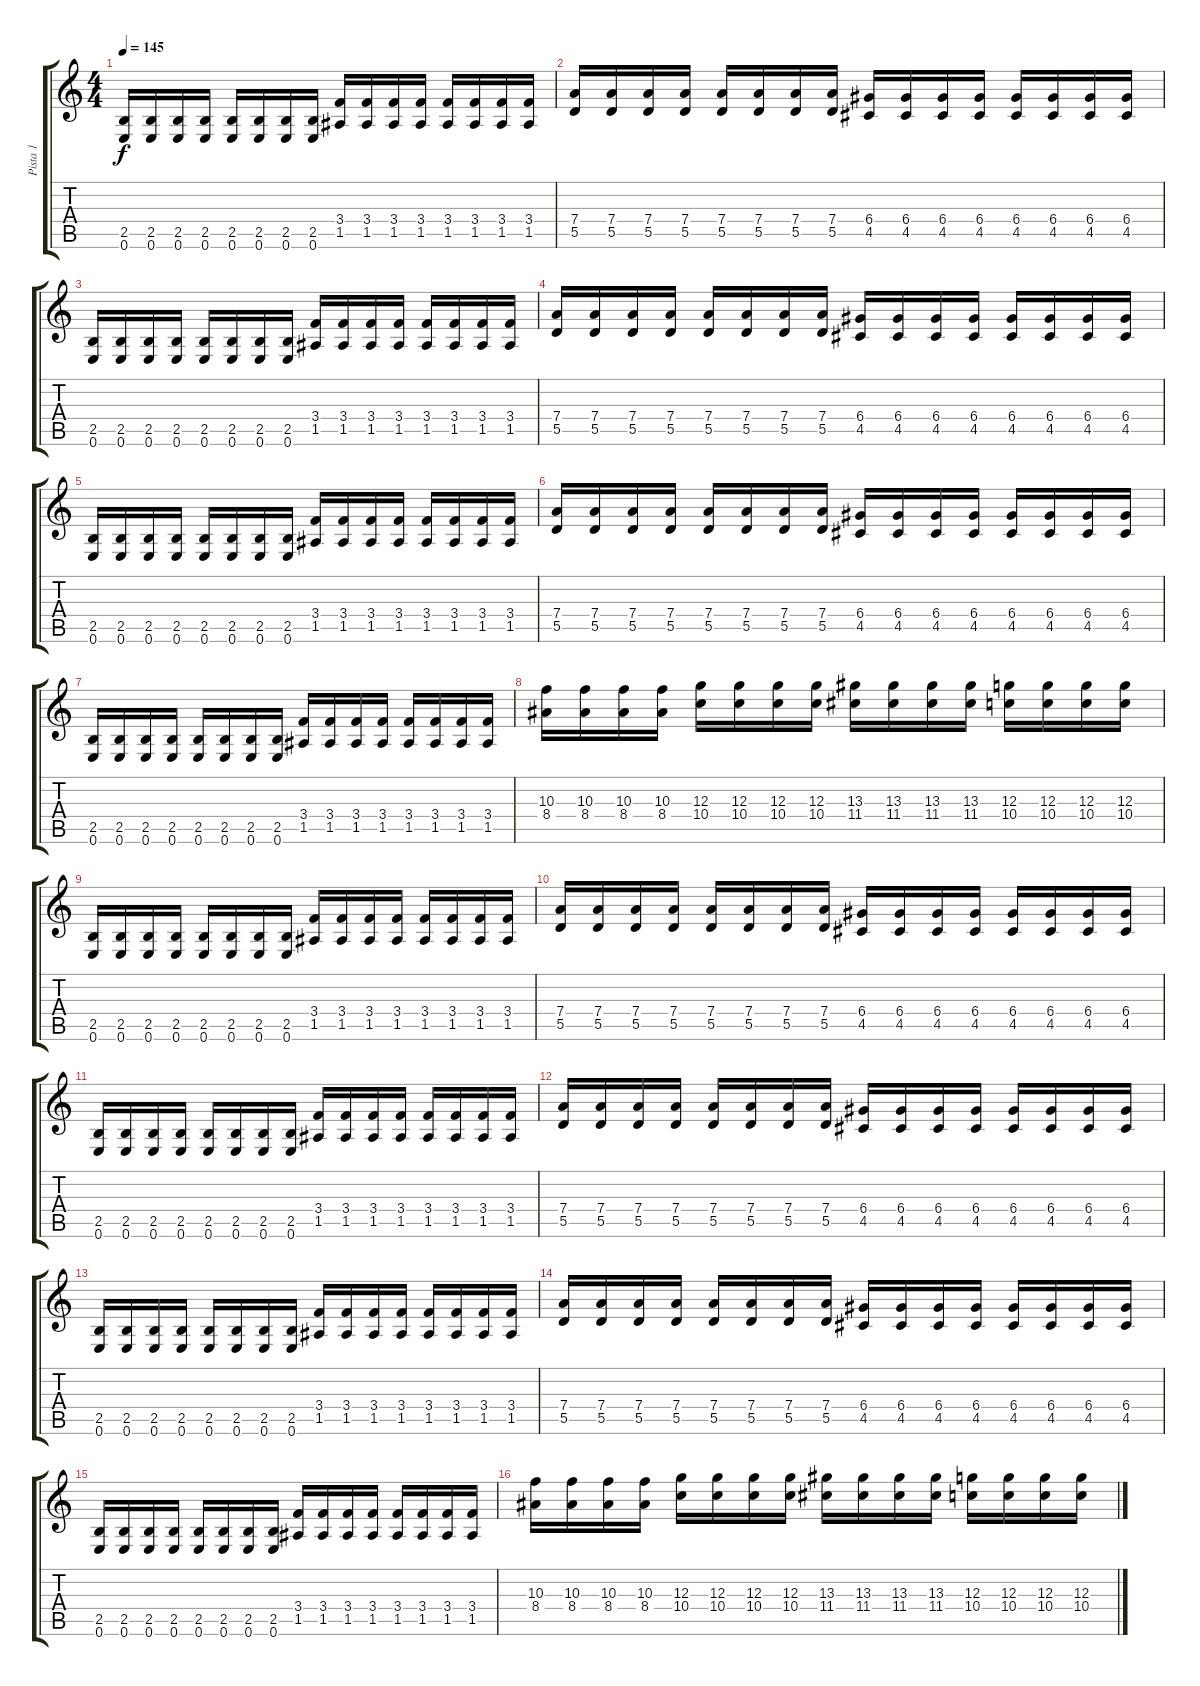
\track ("Pista 1" "Pista 1") {instrument distortionguitar}
\staff {score tabs}
\tuning (E4 B3 G3 D3 A2 E2) {hide}
\ts (4 4)
\tempo 145
\clef g2
\ks c
(2.5 0.6).16{dy f} (2.5 0.6).16 (2.5 0.6).16 (2.5 0.6).16 (2.5 0.6).16 (2.5 0.6).16 (2.5 0.6).16 (2.5 0.6).16 (3.4 1.5).16 (3.4 1.5).16 (3.4 1.5).16 (3.4 1.5).16 (3.4 1.5).16 (3.4 1.5).16 (3.4 1.5).16 (3.4 1.5).16 |
(7.4 5.5).16 (7.4 5.5).16 (7.4 5.5).16 (7.4 5.5).16 (7.4 5.5).16 (7.4 5.5).16 (7.4 5.5).16 (7.4 5.5).16 (6.4 4.5).16 (6.4 4.5).16 (6.4 4.5).16 (6.4 4.5).16 (6.4 4.5).16 (6.4 4.5).16 (6.4 4.5).16 (6.4 4.5).16 |
(2.5 0.6).16 (2.5 0.6).16 (2.5 0.6).16 (2.5 0.6).16 (2.5 0.6).16 (2.5 0.6).16 (2.5 0.6).16 (2.5 0.6).16 (3.4 1.5).16 (3.4 1.5).16 (3.4 1.5).16 (3.4 1.5).16 (3.4 1.5).16 (3.4 1.5).16 (3.4 1.5).16 (3.4 1.5).16 |
(7.4 5.5).16 (7.4 5.5).16 (7.4 5.5).16 (7.4 5.5).16 (7.4 5.5).16 (7.4 5.5).16 (7.4 5.5).16 (7.4 5.5).16 (6.4 4.5).16 (6.4 4.5).16 (6.4 4.5).16 (6.4 4.5).16 (6.4 4.5).16 (6.4 4.5).16 (6.4 4.5).16 (6.4 4.5).16 |
(2.5 0.6).16 (2.5 0.6).16 (2.5 0.6).16 (2.5 0.6).16 (2.5 0.6).16 (2.5 0.6).16 (2.5 0.6).16 (2.5 0.6).16 (3.4 1.5).16 (3.4 1.5).16 (3.4 1.5).16 (3.4 1.5).16 (3.4 1.5).16 (3.4 1.5).16 (3.4 1.5).16 (3.4 1.5).16 |
(7.4 5.5).16 (7.4 5.5).16 (7.4 5.5).16 (7.4 5.5).16 (7.4 5.5).16 (7.4 5.5).16 (7.4 5.5).16 (7.4 5.5).16 (6.4 4.5).16 (6.4 4.5).16 (6.4 4.5).16 (6.4 4.5).16 (6.4 4.5).16 (6.4 4.5).16 (6.4 4.5).16 (6.4 4.5).16 |
(2.5 0.6).16 (2.5 0.6).16 (2.5 0.6).16 (2.5 0.6).16 (2.5 0.6).16 (2.5 0.6).16 (2.5 0.6).16 (2.5 0.6).16 (3.4 1.5).16 (3.4 1.5).16 (3.4 1.5).16 (3.4 1.5).16 (3.4 1.5).16 (3.4 1.5).16 (3.4 1.5).16 (3.4 1.5).16 |
(10.3 8.4).16 (10.3 8.4).16 (10.3 8.4).16 (10.3 8.4).16 (12.3 10.4).16 (12.3 10.4).16 (12.3 10.4).16 (12.3 10.4).16 (13.3 11.4).16 (13.3 11.4).16 (13.3 11.4).16 (13.3 11.4).16 (12.3 10.4).16 (12.3 10.4).16 (12.3 10.4).16 (12.3 10.4).16 |
(2.5 0.6).16 (2.5 0.6).16 (2.5 0.6).16 (2.5 0.6).16 (2.5 0.6).16 (2.5 0.6).16 (2.5 0.6).16 (2.5 0.6).16 (3.4 1.5).16 (3.4 1.5).16 (3.4 1.5).16 (3.4 1.5).16 (3.4 1.5).16 (3.4 1.5).16 (3.4 1.5).16 (3.4 1.5).16 |
(7.4 5.5).16 (7.4 5.5).16 (7.4 5.5).16 (7.4 5.5).16 (7.4 5.5).16 (7.4 5.5).16 (7.4 5.5).16 (7.4 5.5).16 (6.4 4.5).16 (6.4 4.5).16 (6.4 4.5).16 (6.4 4.5).16 (6.4 4.5).16 (6.4 4.5).16 (6.4 4.5).16 (6.4 4.5).16 |
(2.5 0.6).16 (2.5 0.6).16 (2.5 0.6).16 (2.5 0.6).16 (2.5 0.6).16 (2.5 0.6).16 (2.5 0.6).16 (2.5 0.6).16 (3.4 1.5).16 (3.4 1.5).16 (3.4 1.5).16 (3.4 1.5).16 (3.4 1.5).16 (3.4 1.5).16 (3.4 1.5).16 (3.4 1.5).16 |
(7.4 5.5).16 (7.4 5.5).16 (7.4 5.5).16 (7.4 5.5).16 (7.4 5.5).16 (7.4 5.5).16 (7.4 5.5).16 (7.4 5.5).16 (6.4 4.5).16 (6.4 4.5).16 (6.4 4.5).16 (6.4 4.5).16 (6.4 4.5).16 (6.4 4.5).16 (6.4 4.5).16 (6.4 4.5).16 |
(2.5 0.6).16 (2.5 0.6).16 (2.5 0.6).16 (2.5 0.6).16 (2.5 0.6).16 (2.5 0.6).16 (2.5 0.6).16 (2.5 0.6).16 (3.4 1.5).16 (3.4 1.5).16 (3.4 1.5).16 (3.4 1.5).16 (3.4 1.5).16 (3.4 1.5).16 (3.4 1.5).16 (3.4 1.5).16 |
(7.4 5.5).16 (7.4 5.5).16 (7.4 5.5).16 (7.4 5.5).16 (7.4 5.5).16 (7.4 5.5).16 (7.4 5.5).16 (7.4 5.5).16 (6.4 4.5).16 (6.4 4.5).16 (6.4 4.5).16 (6.4 4.5).16 (6.4 4.5).16 (6.4 4.5).16 (6.4 4.5).16 (6.4 4.5).16 |
(2.5 0.6).16 (2.5 0.6).16 (2.5 0.6).16 (2.5 0.6).16 (2.5 0.6).16 (2.5 0.6).16 (2.5 0.6).16 (2.5 0.6).16 (3.4 1.5).16 (3.4 1.5).16 (3.4 1.5).16 (3.4 1.5).16 (3.4 1.5).16 (3.4 1.5).16 (3.4 1.5).16 (3.4 1.5).16 |
(10.3 8.4).16 (10.3 8.4).16 (10.3 8.4).16 (10.3 8.4).16 (12.3 10.4).16 (12.3 10.4).16 (12.3 10.4).16 (12.3 10.4).16 (13.3 11.4).16 (13.3 11.4).16 (13.3 11.4).16 (13.3 11.4).16 (12.3 10.4).16 (12.3 10.4).16 (12.3 10.4).16 (12.3 10.4).16
